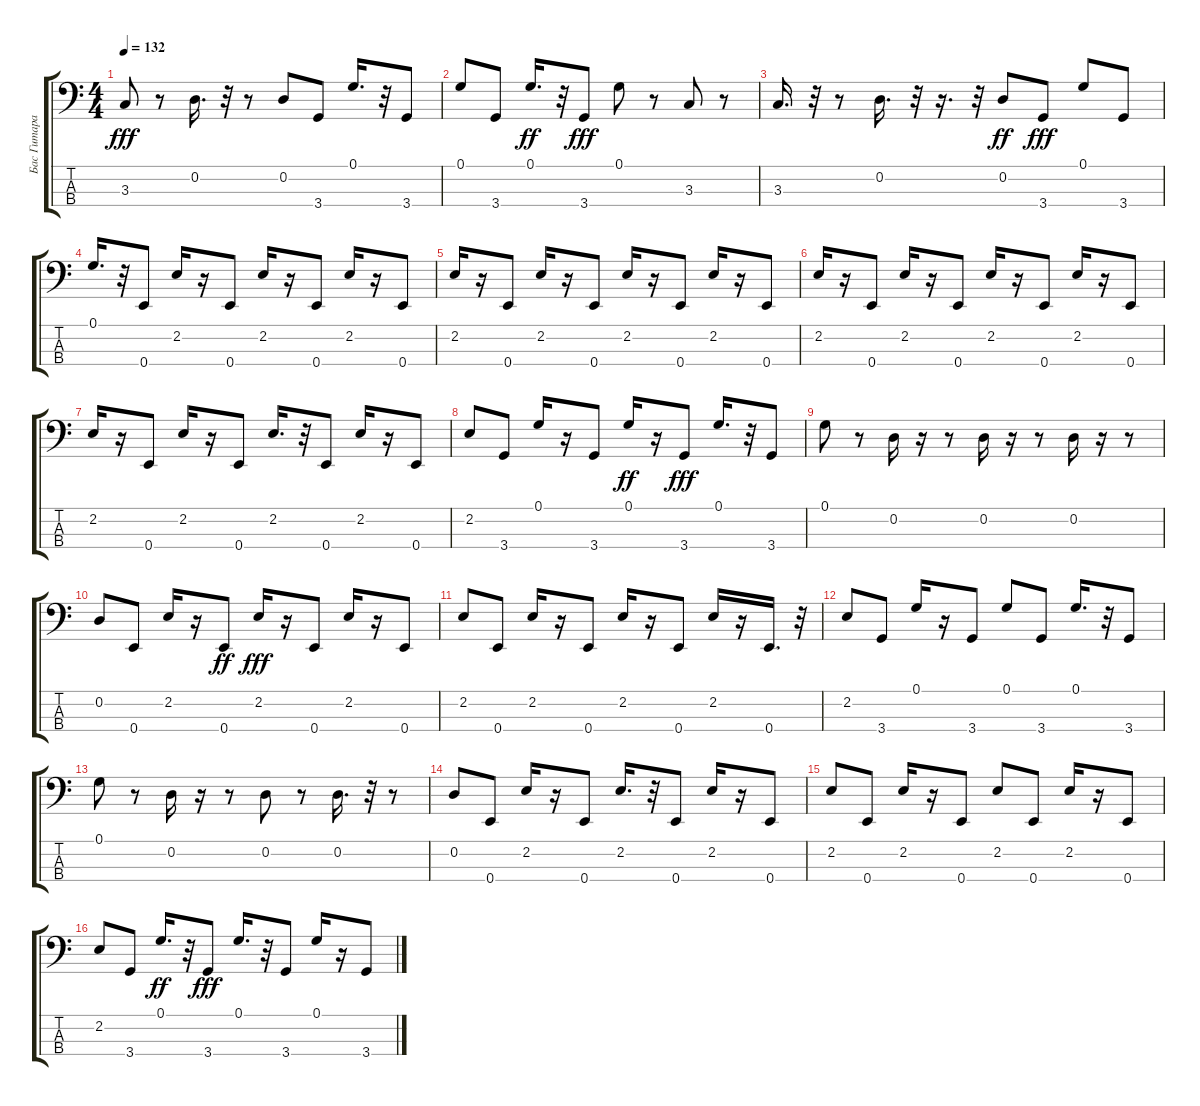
\track ("Бас Гитара" "Бас Гитара") {instrument slapbass1}
\staff {score tabs}
\tuning (G2 D2 A1 E1) {hide}
\ts (4 4)
\tempo 132
\clef f4
\ks c
3.3.8{dy fff} r.8 0.2.16{d} r.32 r.8 0.2.8 3.4.8 0.1.16{d} r.32 3.4.8 |
0.1.8 3.4.8 0.1.16{d dy ff} r.32 3.4.8{dy fff} 0.1.8 r.8 3.3.8 r.8 |
3.3.16{d} r.32 r.8 0.2.16{d} r.32 r.16{d} r.32 0.2.8{dy ff} 3.4.8{dy fff} 0.1.8 3.4.8 |
0.1.16{d} r.32 0.4.8 2.2.16 r.16 0.4.8 2.2.16 r.16 0.4.8 2.2.16 r.16 0.4.8 |
2.2.16 r.16 0.4.8 2.2.16 r.16 0.4.8 2.2.16 r.16 0.4.8 2.2.16 r.16 0.4.8 |
2.2.16 r.16 0.4.8 2.2.16 r.16 0.4.8 2.2.16 r.16 0.4.8 2.2.16 r.16 0.4.8 |
2.2.16 r.16 0.4.8 2.2.16 r.16 0.4.8 2.2.16{d} r.32 0.4.8 2.2.16 r.16 0.4.8 |
2.2.8 3.4.8 0.1.16 r.16 3.4.8 0.1.16{dy ff} r.16 3.4.8{dy fff} 0.1.16{d} r.32 3.4.8 |
0.1.8 r.8 0.2.16 r.16 r.8 0.2.16 r.16 r.8 0.2.16 r.16 r.8 |
0.2.8 0.4.8 2.2.16 r.16 0.4.8{dy ff} 2.2.16{dy fff} r.16 0.4.8 2.2.16 r.16 0.4.8 |
2.2.8 0.4.8 2.2.16 r.16 0.4.8 2.2.16 r.16 0.4.8 2.2.16 r.16 0.4.16{d} r.32 |
2.2.8 3.4.8 0.1.16 r.16 3.4.8 0.1.8 3.4.8 0.1.16{d} r.32 3.4.8 |
0.1.8 r.8 0.2.16 r.16 r.8 0.2.8 r.8 0.2.16{d} r.32 r.8 |
0.2.8 0.4.8 2.2.16 r.16 0.4.8 2.2.16{d} r.32 0.4.8 2.2.16 r.16 0.4.8 |
2.2.8 0.4.8 2.2.16 r.16 0.4.8 2.2.8 0.4.8 2.2.16 r.16 0.4.8 |
2.2.8 3.4.8 0.1.16{d dy ff} r.32 3.4.8{dy fff} 0.1.16{d} r.32 3.4.8 0.1.16 r.16 3.4.8
